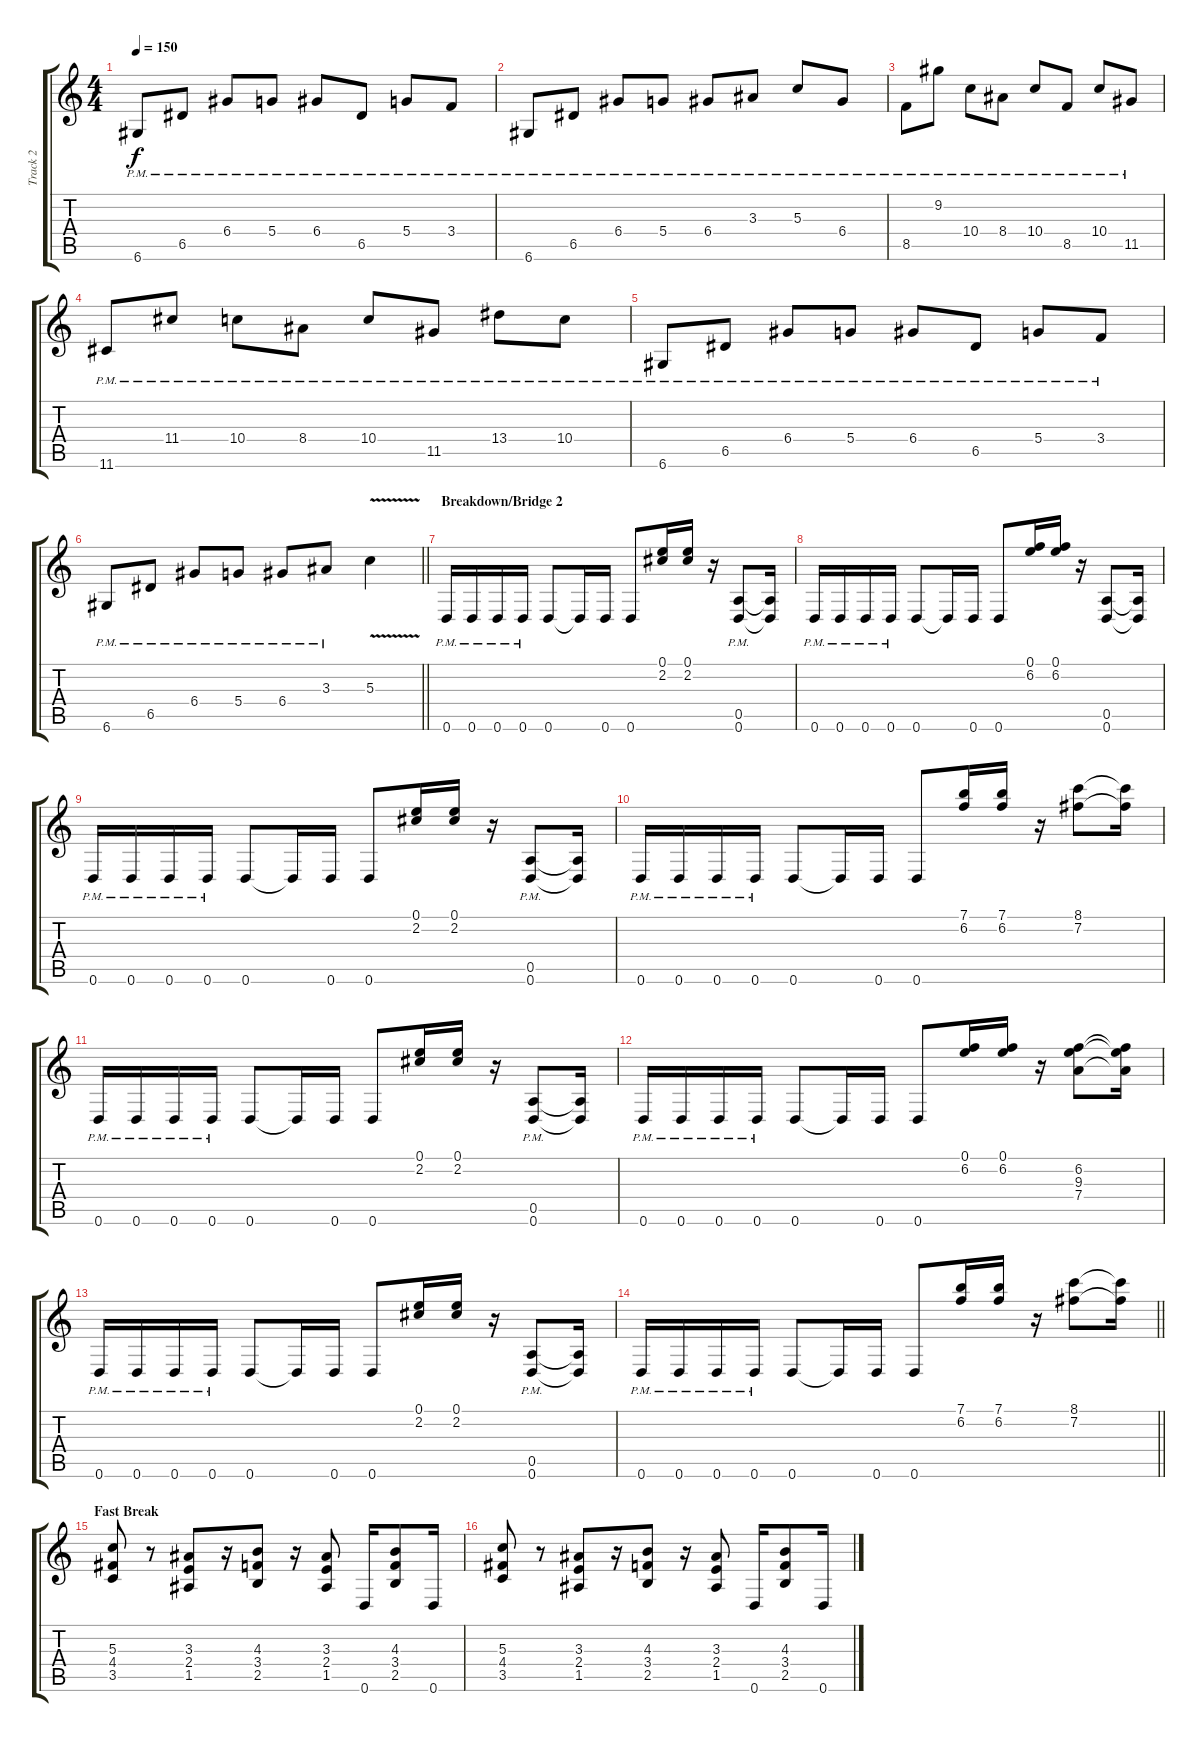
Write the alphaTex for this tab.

\track ("Track 2" "Track 2") {instrument overdrivenguitar}
\staff {score tabs}
\tuning (E4 B3 G3 D3 A2 D2) {hide}
\ts (4 4)
\tempo 150
\clef g2
\ks c
6.6{pm}.8{dy f} 6.5{pm}.8 6.4{pm}.8 5.4{pm}.8 6.4{pm}.8 6.5{pm}.8 5.4{pm}.8 3.4{pm}.8 |
6.6{pm}.8 6.5{pm}.8 6.4{pm}.8 5.4{pm}.8 6.4{pm}.8 3.3{pm}.8 5.3{pm}.8 6.4{pm}.8 |
8.5{pm}.8{instrument distortionguitar} 9.2{pm}.8 10.4{pm}.8 8.4{pm}.8 10.4{pm}.8 8.5{pm}.8 10.4{pm}.8 11.5{pm}.8 |
11.6{pm}.8 11.4{pm}.8 10.4{pm}.8 8.4{pm}.8 10.4{pm}.8 11.5{pm}.8 13.4{pm}.8 10.4{pm}.8 |
6.6{pm}.8 6.5{pm}.8 6.4{pm}.8 5.4{pm}.8 6.4{pm}.8 6.5{pm}.8 5.4{pm}.8 3.4{pm}.8 |
\barLineRight lightlight
6.6{pm}.8 6.5{pm}.8 6.4{pm}.8 5.4{pm}.8 6.4{pm}.8 3.3{pm}.8 5.3{v}.4 |
\section ("" "Breakdown/Bridge 2")
0.6{pm}.16 0.6{pm}.16 0.6{pm}.16 0.6{pm}.16 0.6.8 0.6{t}.16 0.6.16 0.6.8 (0.1 2.2).16 (0.1 2.2).16 r.16 (0.5{pm} 0.6{pm}).8 (0.5{t} 0.6{t}).16 |
0.6{pm}.16 0.6{pm}.16 0.6{pm}.16 0.6{pm}.16 0.6.8 0.6{t}.16 0.6.16 0.6.8 (0.1 6.2).16 (0.1 6.2).16 r.16 (0.5 0.6).8 (0.5{t} 0.6{t}).16 |
0.6{pm}.16 0.6{pm}.16 0.6{pm}.16 0.6{pm}.16 0.6.8 0.6{t}.16 0.6.16 0.6.8 (0.1 2.2).16 (0.1 2.2).16 r.16 (0.5{pm} 0.6{pm}).8 (0.5{t} 0.6{t}).16 |
0.6{pm}.16 0.6{pm}.16 0.6{pm}.16 0.6{pm}.16 0.6.8 0.6{t}.16 0.6.16 0.6.8 (7.1 6.2).16 (7.1 6.2).16 r.16 (8.1 7.2).8 (8.1{t} 7.2{t}).16 |
0.6{pm}.16 0.6{pm}.16 0.6{pm}.16 0.6{pm}.16 0.6.8 0.6{t}.16 0.6.16 0.6.8 (0.1 2.2).16 (0.1 2.2).16 r.16 (0.5{pm} 0.6{pm}).8 (0.5{t} 0.6{t}).16 |
0.6{pm}.16 0.6{pm}.16 0.6{pm}.16 0.6{pm}.16 0.6.8 0.6{t}.16 0.6.16 0.6.8 (0.1 6.2).16 (0.1 6.2).16 r.16 (6.2 9.3 7.4).8 (6.2{t} 9.3{t} 7.4{t}).16 |
0.6{pm}.16 0.6{pm}.16 0.6{pm}.16 0.6{pm}.16 0.6.8 0.6{t}.16 0.6.16 0.6.8 (0.1 2.2).16 (0.1 2.2).16 r.16 (0.5{pm} 0.6{pm}).8 (0.5{t} 0.6{t}).16 |
\barLineRight lightlight
0.6{pm}.16 0.6{pm}.16 0.6{pm}.16 0.6{pm}.16 0.6.8 0.6{t}.16 0.6.16 0.6.8 (7.1 6.2).16 (7.1 6.2).16 r.16 (8.1 7.2).8 (8.1{t} 7.2{t}).16 |
\section ("" "Fast Break")
(5.3 4.4 3.5).8 r.8 (3.3 2.4 1.5).8 r.16 (4.3 3.4 2.5).8 r.16 (3.3 2.4 1.5).8 0.6.16 (4.3 3.4 2.5).8 0.6.16 |
(5.3 4.4 3.5).8 r.8 (3.3 2.4 1.5).8 r.16 (4.3 3.4 2.5).8 r.16 (3.3 2.4 1.5).8 0.6.16 (4.3 3.4 2.5).8 0.6.16
